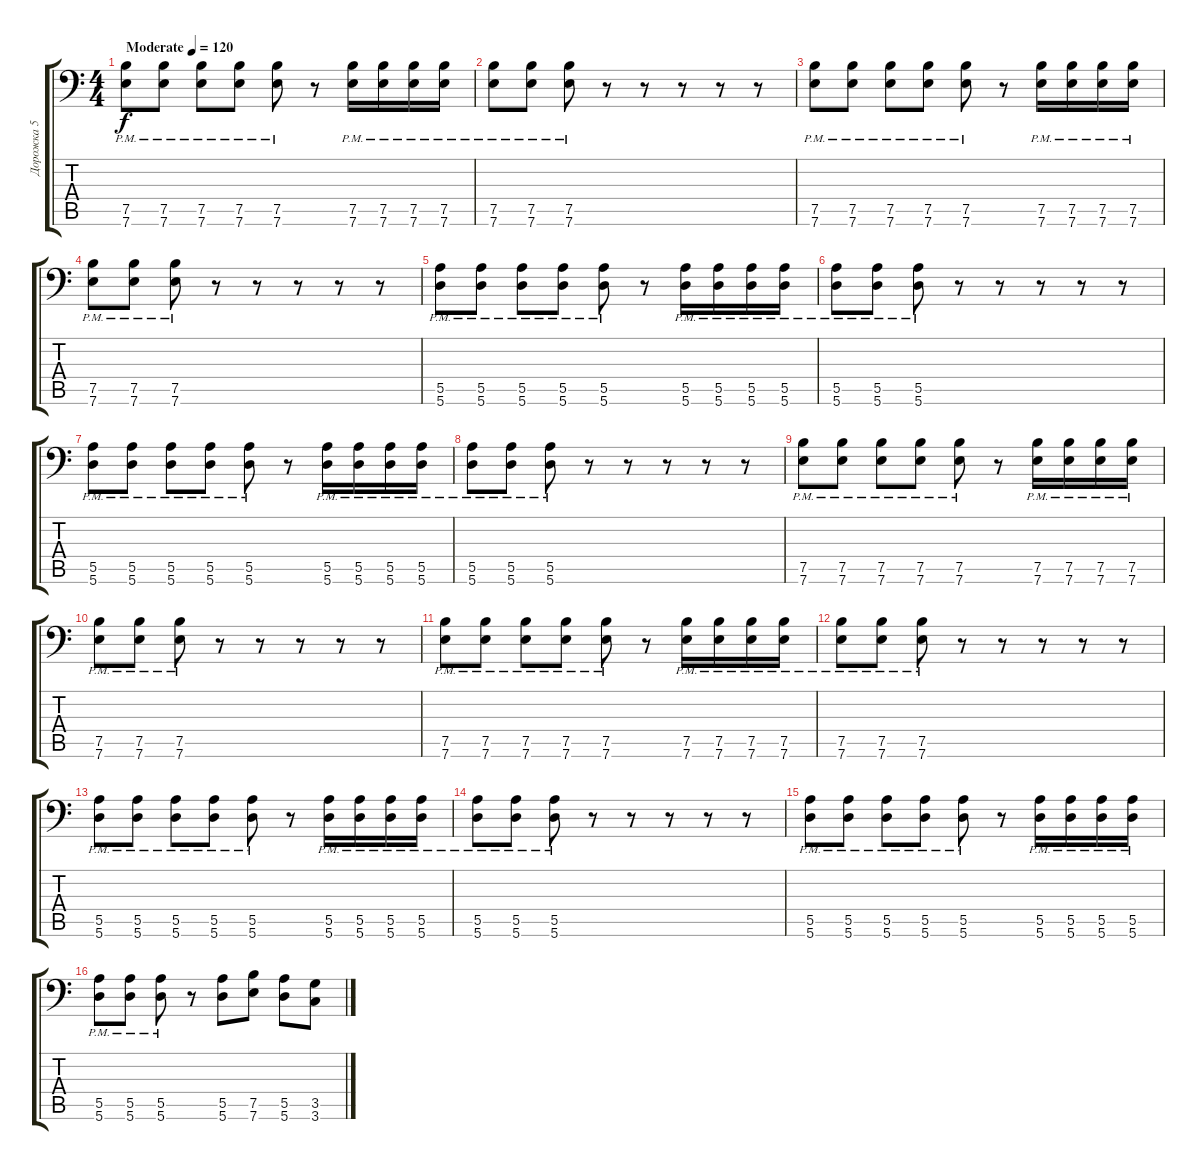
\track ("Дорожка 5" "Дорожка 5") {instrument distortionguitar}
\staff {score tabs}
\tuning (B3 Gb3 D3 A2 E2 A1) {hide}
\ts (4 4)
\tempo (120 "Moderate")
\clef f4
\ks c
(7.5{pm} 7.6{pm}).8{dy f instrument distortionguitar} (7.5{pm} 7.6{pm}).8 (7.5{pm} 7.6{pm}).8 (7.5{pm} 7.6{pm}).8 (7.5{pm} 7.6{pm}).8 r.8 (7.5{pm} 7.6{pm}).16 (7.5{pm} 7.6{pm}).16 (7.5{pm} 7.6{pm}).16 (7.5{pm} 7.6{pm}).16 |
(7.5{pm} 7.6{pm}).8 (7.5{pm} 7.6{pm}).8 (7.5{pm} 7.6{pm}).8 r.8 r.8 r.8 r.8 r.8 |
(7.5{pm} 7.6{pm}).8 (7.5{pm} 7.6{pm}).8 (7.5{pm} 7.6{pm}).8 (7.5{pm} 7.6{pm}).8 (7.5{pm} 7.6{pm}).8 r.8 (7.5{pm} 7.6{pm}).16 (7.5{pm} 7.6{pm}).16 (7.5{pm} 7.6{pm}).16 (7.5{pm} 7.6{pm}).16 |
(7.5{pm} 7.6{pm}).8 (7.5{pm} 7.6{pm}).8 (7.5{pm} 7.6{pm}).8 r.8 r.8 r.8 r.8 r.8 |
(5.5{pm} 5.6{pm}).8 (5.5{pm} 5.6{pm}).8 (5.5{pm} 5.6{pm}).8 (5.5{pm} 5.6{pm}).8 (5.5{pm} 5.6{pm}).8 r.8 (5.5{pm} 5.6{pm}).16 (5.5{pm} 5.6{pm}).16 (5.5{pm} 5.6{pm}).16 (5.5{pm} 5.6{pm}).16 |
(5.5{pm} 5.6{pm}).8 (5.5{pm} 5.6{pm}).8 (5.5{pm} 5.6{pm}).8 r.8 r.8 r.8 r.8 r.8 |
(5.5{pm} 5.6{pm}).8 (5.5{pm} 5.6{pm}).8 (5.5{pm} 5.6{pm}).8 (5.5{pm} 5.6{pm}).8 (5.5{pm} 5.6{pm}).8 r.8 (5.5{pm} 5.6{pm}).16 (5.5{pm} 5.6{pm}).16 (5.5{pm} 5.6{pm}).16 (5.5{pm} 5.6{pm}).16 |
(5.5{pm} 5.6{pm}).8 (5.5{pm} 5.6{pm}).8 (5.5{pm} 5.6{pm}).8 r.8 r.8 r.8 r.8 r.8 |
(7.5{pm} 7.6{pm}).8 (7.5{pm} 7.6{pm}).8 (7.5{pm} 7.6{pm}).8 (7.5{pm} 7.6{pm}).8 (7.5{pm} 7.6{pm}).8 r.8 (7.5{pm} 7.6{pm}).16 (7.5{pm} 7.6{pm}).16 (7.5{pm} 7.6{pm}).16 (7.5{pm} 7.6{pm}).16 |
(7.5{pm} 7.6{pm}).8 (7.5{pm} 7.6{pm}).8 (7.5{pm} 7.6{pm}).8 r.8 r.8 r.8 r.8 r.8 |
(7.5{pm} 7.6{pm}).8 (7.5{pm} 7.6{pm}).8 (7.5{pm} 7.6{pm}).8 (7.5{pm} 7.6{pm}).8 (7.5{pm} 7.6{pm}).8 r.8 (7.5{pm} 7.6{pm}).16 (7.5{pm} 7.6{pm}).16 (7.5{pm} 7.6{pm}).16 (7.5{pm} 7.6{pm}).16 |
(7.5{pm} 7.6{pm}).8 (7.5{pm} 7.6{pm}).8 (7.5{pm} 7.6{pm}).8 r.8 r.8 r.8 r.8 r.8 |
(5.5{pm} 5.6{pm}).8 (5.5{pm} 5.6{pm}).8 (5.5{pm} 5.6{pm}).8 (5.5{pm} 5.6{pm}).8 (5.5{pm} 5.6{pm}).8 r.8 (5.5{pm} 5.6{pm}).16 (5.5{pm} 5.6{pm}).16 (5.5{pm} 5.6{pm}).16 (5.5{pm} 5.6{pm}).16 |
(5.5{pm} 5.6{pm}).8 (5.5{pm} 5.6{pm}).8 (5.5{pm} 5.6{pm}).8 r.8 r.8 r.8 r.8 r.8 |
(5.5{pm} 5.6{pm}).8 (5.5{pm} 5.6{pm}).8 (5.5{pm} 5.6{pm}).8 (5.5{pm} 5.6{pm}).8 (5.5{pm} 5.6{pm}).8 r.8 (5.5{pm} 5.6{pm}).16 (5.5{pm} 5.6{pm}).16 (5.5{pm} 5.6{pm}).16 (5.5{pm} 5.6{pm}).16 |
(5.5{pm} 5.6{pm}).8 (5.5{pm} 5.6{pm}).8 (5.5{pm} 5.6{pm}).8 r.8 (5.5 5.6).8 (7.5 7.6).8 (5.5 5.6).8 (3.5 3.6).8
